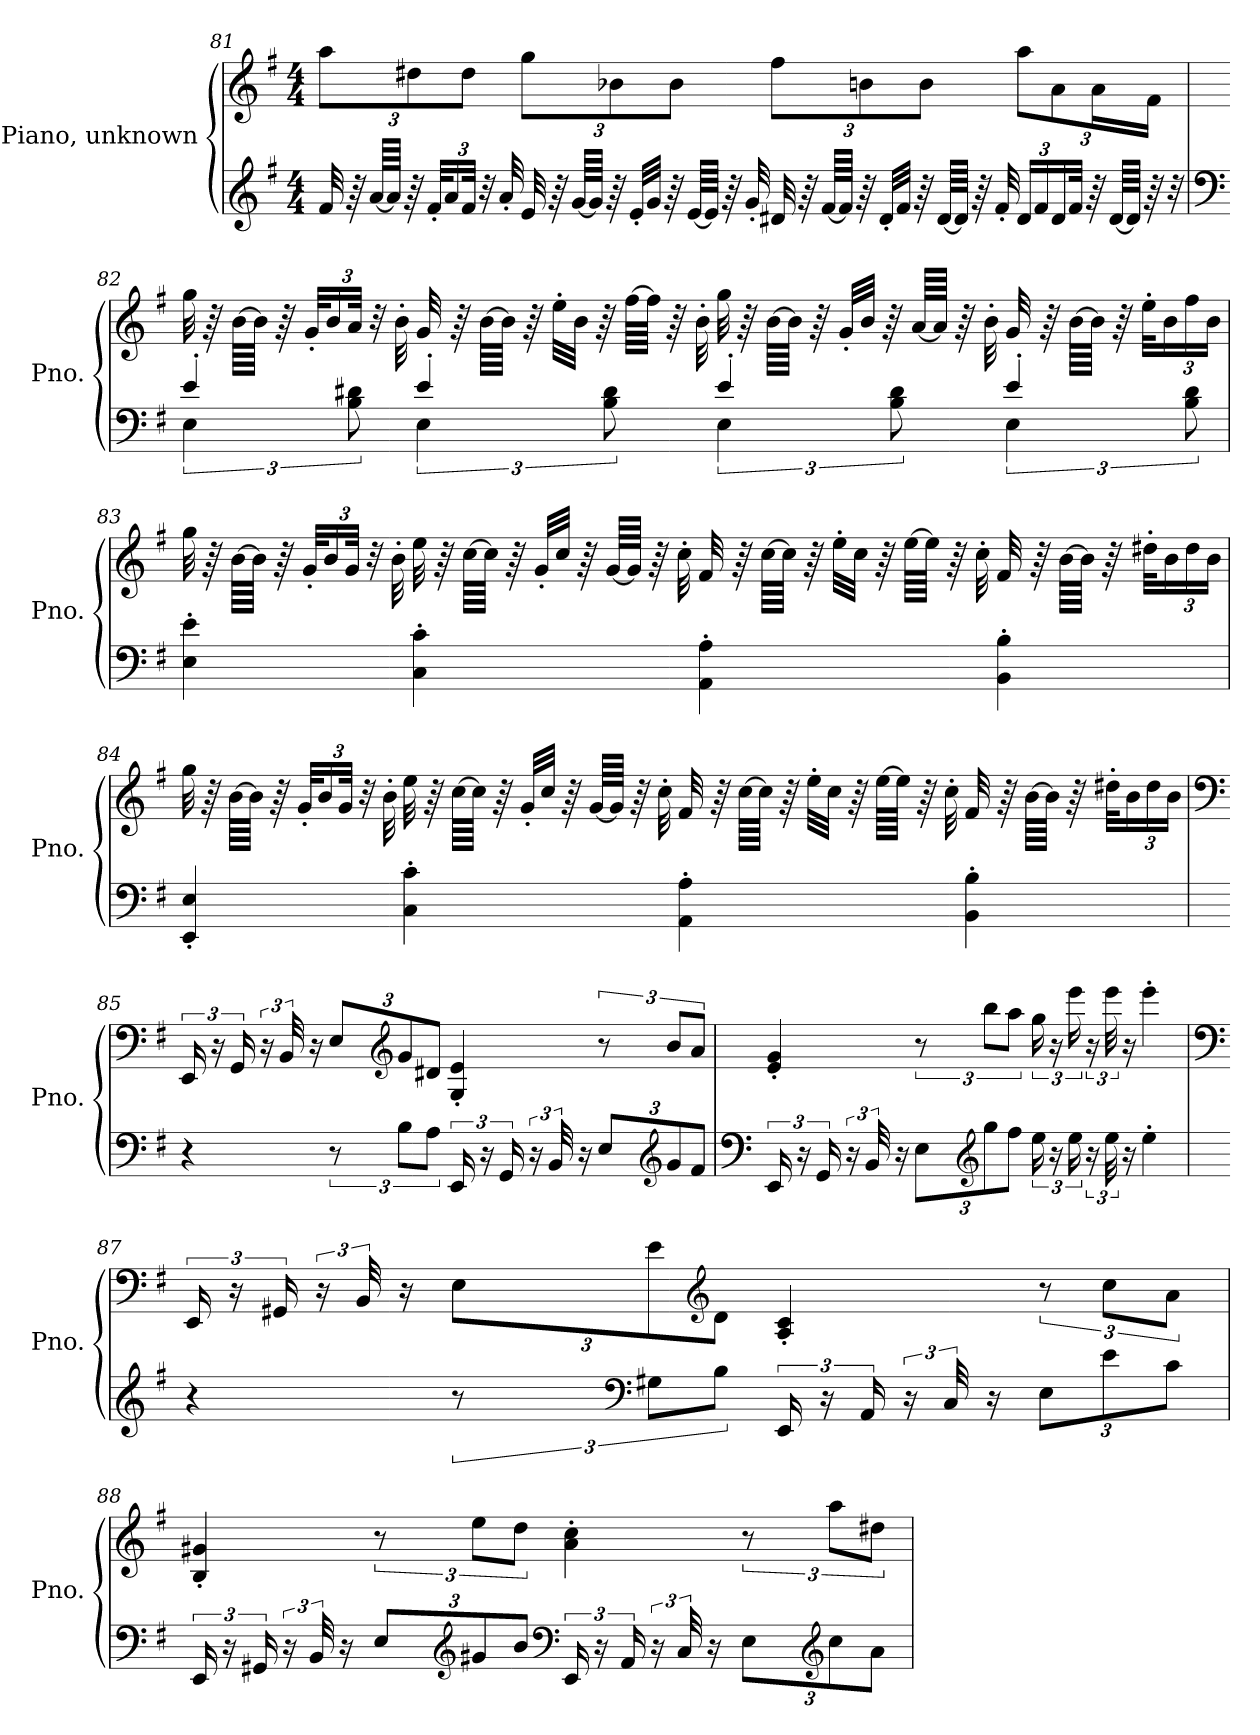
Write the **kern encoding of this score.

**kern	**kern
*part1	*part1
*staff2	*staff1
*I"Piano, unknown	*
*I'Pno.	*
!!LO:LB:g=z
*clefG2	*clefG2
*k[f#]	*k[f#]
*M4/4	*M4/4
*	*Xbrackettup
=81	=81
32f#/	12aa\L
64r	.
[64a/LLLL	.
64a/JJJJ]	.
64r	.
.	12dd#X\
32f#'/KLL	.
*Xbrackettup	*
24a/	.
48f#/JJk	12dd#\J
32r	.
32a'/	.
32e/	12gg\L
64r	.
[64g/LLLL	.
64g/JJJJ]	.
64r	.
.	12b-X\
32e'/LLL	.
32g/JJJ	.
64r	.
.	12b-\J
[64e/LLLL	.
64e/JJJJ]	.
64r	.
32g'/	.
32d#X/	12ff#\L
64r	.
[64f#/LLLL	.
64f#/JJJJ]	.
64r	.
.	12bn\
32d#'/LLL	.
32f#/JJJ	.
64r	.
.	12b\J
[64d#/LLLL	.
64d#/JJJJ]	.
64r	.
32f#'/	.
24d#/LL	12aa\L
24f#/	.
24d#/	12a\
32f#/JJk	.
64r	.
.	24a\L
[64d#/LLLL	.
64d#/JJJJ]	.
64r	.
.	24f#\JJ
32r	.
!!LO:LB:g=z
=82	=82
*clefF4	*
*^	*
*	*brackettup	*
4e'/	6E\	32gg\
.	.	64r
.	.	[64b\LLLL
.	.	64b\JJJJ]
.	.	64r
.	.	32g'/KLL
.	.	24b/
.	12B\ 12d#X\	48a/JJk
.	.	32r
.	.	32b'\
4e'/	6E\	32g/
.	.	64r
.	.	[64b\LLLL
.	.	64b\JJJJ]
.	.	64r
.	.	32ee'\LLL
.	.	32b\JJJ
.	.	64r
.	12B\ 12d#\	.
.	.	[64ff#\LLLL
.	.	64ff#\JJJJ]
.	.	64r
.	.	32b'\
4e'/	6E\	32gg\
.	.	64r
.	.	[64b\LLLL
.	.	64b\JJJJ]
.	.	64r
.	.	32g'/LLL
.	.	32b/JJJ
.	.	64r
.	12B\ 12d#\	.
.	.	[64a/LLLL
.	.	64a/JJJJ]
.	.	64r
.	.	32b'\
4e'/	6E\	32g/
.	.	64r
.	.	[64b\LLLL
.	.	64b\JJJJ]
.	.	64r
.	.	32ee'\KLL
.	.	24b\
.	12B\ 12d#\	24ff#\
.	.	24b\JJ
*v	*v	*
!!LO:LB:g=z
=83	=83
4E\' 4e\'	32gg\
.	64r
.	[64b\LLLL
.	64b\JJJJ]
.	64r
.	32g'/KLL
.	24b/
.	48g/JJk
.	32r
.	32b'\
4C\' 4c\'	32ee\
.	64r
.	[64cc\LLLL
.	64cc\JJJJ]
.	64r
.	32g'/LLL
.	32cc/JJJ
.	64r
.	[64g/LLLL
.	64g/JJJJ]
.	64r
.	32cc'\
4AA\' 4A\'	32f#/
.	64r
.	[64cc\LLLL
.	64cc\JJJJ]
.	64r
.	32ee'\LLL
.	32cc\JJJ
.	64r
.	[64ee\LLLL
.	64ee\JJJJ]
.	64r
.	32cc'\
4BB\' 4B\'	32f#/
.	64r
.	[64b\LLLL
.	64b\JJJJ]
.	64r
.	32dd#X'\KLL
.	24b\
.	24dd#\
.	24b\JJ
!!LO:PB:g=z
=84	=84
4EE/' 4E/'	32gg\
.	64r
.	[64b\LLLL
.	64b\JJJJ]
.	64r
.	32g'/KLL
.	24b/
.	48g/JJk
.	32r
.	32b'\
4C\' 4c\'	32ee\
.	64r
.	[64cc\LLLL
.	64cc\JJJJ]
.	64r
.	32g'/LLL
.	32cc/JJJ
.	64r
.	[64g/LLLL
.	64g/JJJJ]
.	64r
.	32cc'\
4AA\' 4A\'	32f#/
.	64r
.	[64cc\LLLL
.	64cc\JJJJ]
.	64r
.	32ee'\LLL
.	32cc\JJJ
.	64r
.	[64ee\LLLL
.	64ee\JJJJ]
.	64r
.	32cc'\
4BB\' 4B\'	32f#/
.	64r
.	[64b\LLLL
.	64b\JJJJ]
.	64r
.	32dd#X'\KLL
.	24b\
.	24dd#\
.	24b\JJ
!!LO:LB:g=z
=85	=85
*	*clefF4
*	*brackettup
4r	24EE/
.	24r
.	24GG/
.	24r
.	48BB/
.	16r
*	*Xbrackettup
12r	12E/L
*	*clefG2
12B\L	12g/
12A\J	12d#X/J
24EE/	4G/' 4e/'
24r	.
24GG/	.
24r	.
48BB/	.
16r	.
*Xbrackettup	*brackettup
12E/L	12r
*clefG2	*
12g/	12b/L
12f#/J	12a/J
=86	=86
*clefF4	*
*brackettup	*
24EE/	4e/' 4g/'
24r	.
24GG/	.
24r	.
48BB/	.
16r	.
*Xbrackettup	*
12E\L	12r
*clefG2	*
12gg\	12bb\L
12ff#\J	12aa\J
*brackettup	*
24ee\	24gg\
24r	24r
24ee\	24eee\
24r	24r
48ee\	48eee\
16r	16r
4ee'\	4eee'\
!!LO:LB:g=z
=87	=87
*	*clefF4
4r	24EE/
.	24r
.	24GG#X/
.	24r
.	48BB/
.	16r
*	*Xbrackettup
12r	12E\L
*clefF4	*
12G#X\L	12e\
*	*clefG2
12B\J	12d\J
24EE/	4A/' 4c/'
24r	.
24AA/	.
24r	.
48C/	.
16r	.
*Xbrackettup	*brackettup
12E\L	12r
12e\	12cc\L
12c\J	12a\J
!!LO:LB:g=z
=88	=88
*brackettup	*
24EE/	4B/' 4g#X/'
24r	.
24GG#X/	.
24r	.
48BB/	.
16r	.
*Xbrackettup	*
12E/L	12r
*clefG2	*
12g#X/	12ee\L
12b/J	12dd\J
*clefF4	*
*brackettup	*
24EE/	4a\' 4cc\'
24r	.
24AA/	.
24r	.
48C/	.
16r	.
*Xbrackettup	*
12E\L	12r
*clefG2	*
12cc\	12aa\L
12a\J	12dd#X\J
=	=
*-	*-
